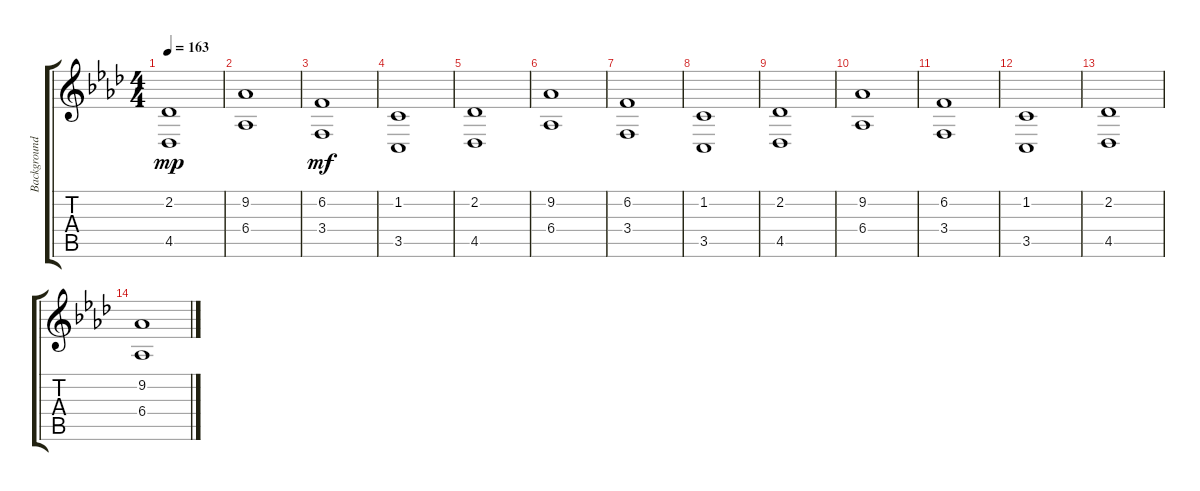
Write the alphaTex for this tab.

\track ("Background keys" "Background") {instrument synthstrings1}
\staff {score tabs}
\tuning (E4 B3 G3 D3 A2 E2) {hide}
\ts (4 4)
\tempo 163
\clef g2
\ks fminor
(2.2 4.5).1{dy mp} |
(9.2 6.4).1 |
(6.2 3.4).1{dy mf} |
(1.2 3.5).1 |
(2.2 4.5).1 |
(9.2 6.4).1 |
(6.2 3.4).1 |
(1.2 3.5).1 |
(2.2 4.5).1 |
(9.2 6.4).1 |
(6.2 3.4).1 |
(1.2 3.5).1 |
(2.2 4.5).1 |
(9.2 6.4).1
